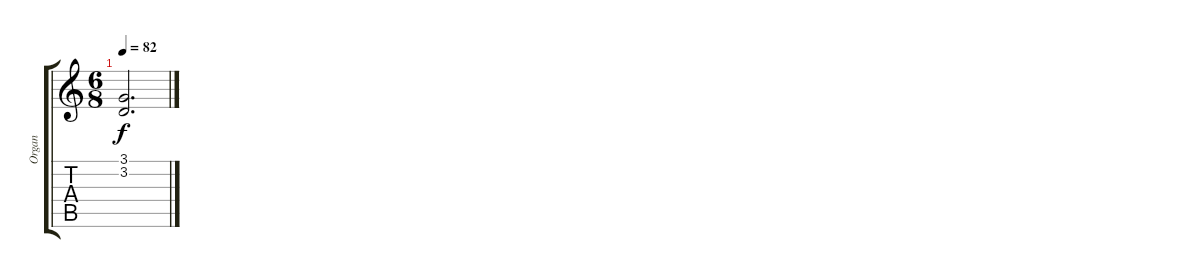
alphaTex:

\track ("Organ" "Organ") {instrument percussiveorgan}
\staff {score tabs}
\tuning (E4 B3 G3 D3 A2 E2) {hide}
\ts (6 8)
\tempo 82
\clef g2
\ks c
(3.1{t} 3.2{t}).2{d dy f}
